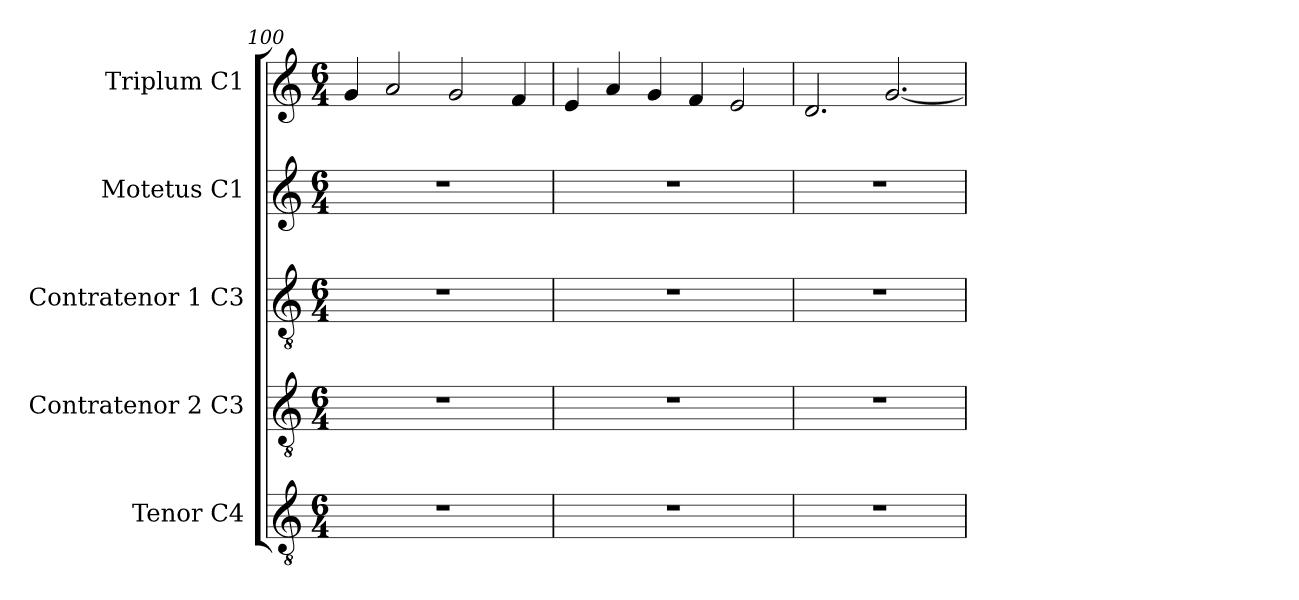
**kern	**kern	**kern	**kern	**kern	**text
*part5	*part4	*part3	*part2	*part1	*part1
*staff5	*staff4	*staff3	*staff2	*staff1	*staff1
*I"Tenor  C4	*I"Contratenor 2  C3	*I"Contratenor 1  C3	*I"Motetus  C1	*I"Triplum  C1	*
*I'T	*I'Ct2	*I'Ct1	*I'Mot	*I'Tr	*
*clefGv2	*clefGv2	*clefGv2	*clefG2	*clefG2	*
*k[]	*k[]	*k[]	*k[]	*k[]	*
*C:	*C:	*C:	*C:	*C:	*
*M6/4	*M6/4	*M6/4	*M6/4	*M6/4	*
=100	=100	=100	=100	=100	=100
!	!	!	!	!	!LO:LY:b:cj
1.r	1.r	1.r	1.r	4g/	--
!	!	!	!	!	!LO:LY:b:cj
.	.	.	.	2a/	--
!	!	!	!	!	!LO:LY:b:cj
.	.	.	.	2g/	--
!	!	!	!	!	!LO:LY:b:cj
.	.	.	.	4f/	--
=101	=101	=101	=101	=101	=101
!	!	!	!	!	!LO:LY:b:cj
1.r	1.r	1.r	1.r	4e/	--
!	!	!	!	!	!LO:LY:b:cj
.	.	.	.	4a/	--
!	!	!	!	!	!LO:LY:b:cj
.	.	.	.	4g/	--
!	!	!	!	!	!LO:LY:b:cj
.	.	.	.	4f/	--
!	!	!	!	!	!LO:LY:b:cj
.	.	.	.	2e/	--
!!LO:LB:g=z
=102	=102	=102	=102	=102	=102
!	!	!	!	!	!LO:LY:b:cj
1.r	1.r	1.r	1.r	2.d/	--
!	!	!	!	!	!LO:LY:b:cj
.	.	.	.	[<2.g/	--
=	=	=	=	=	=
*-	*-	*-	*-	*-	*-
